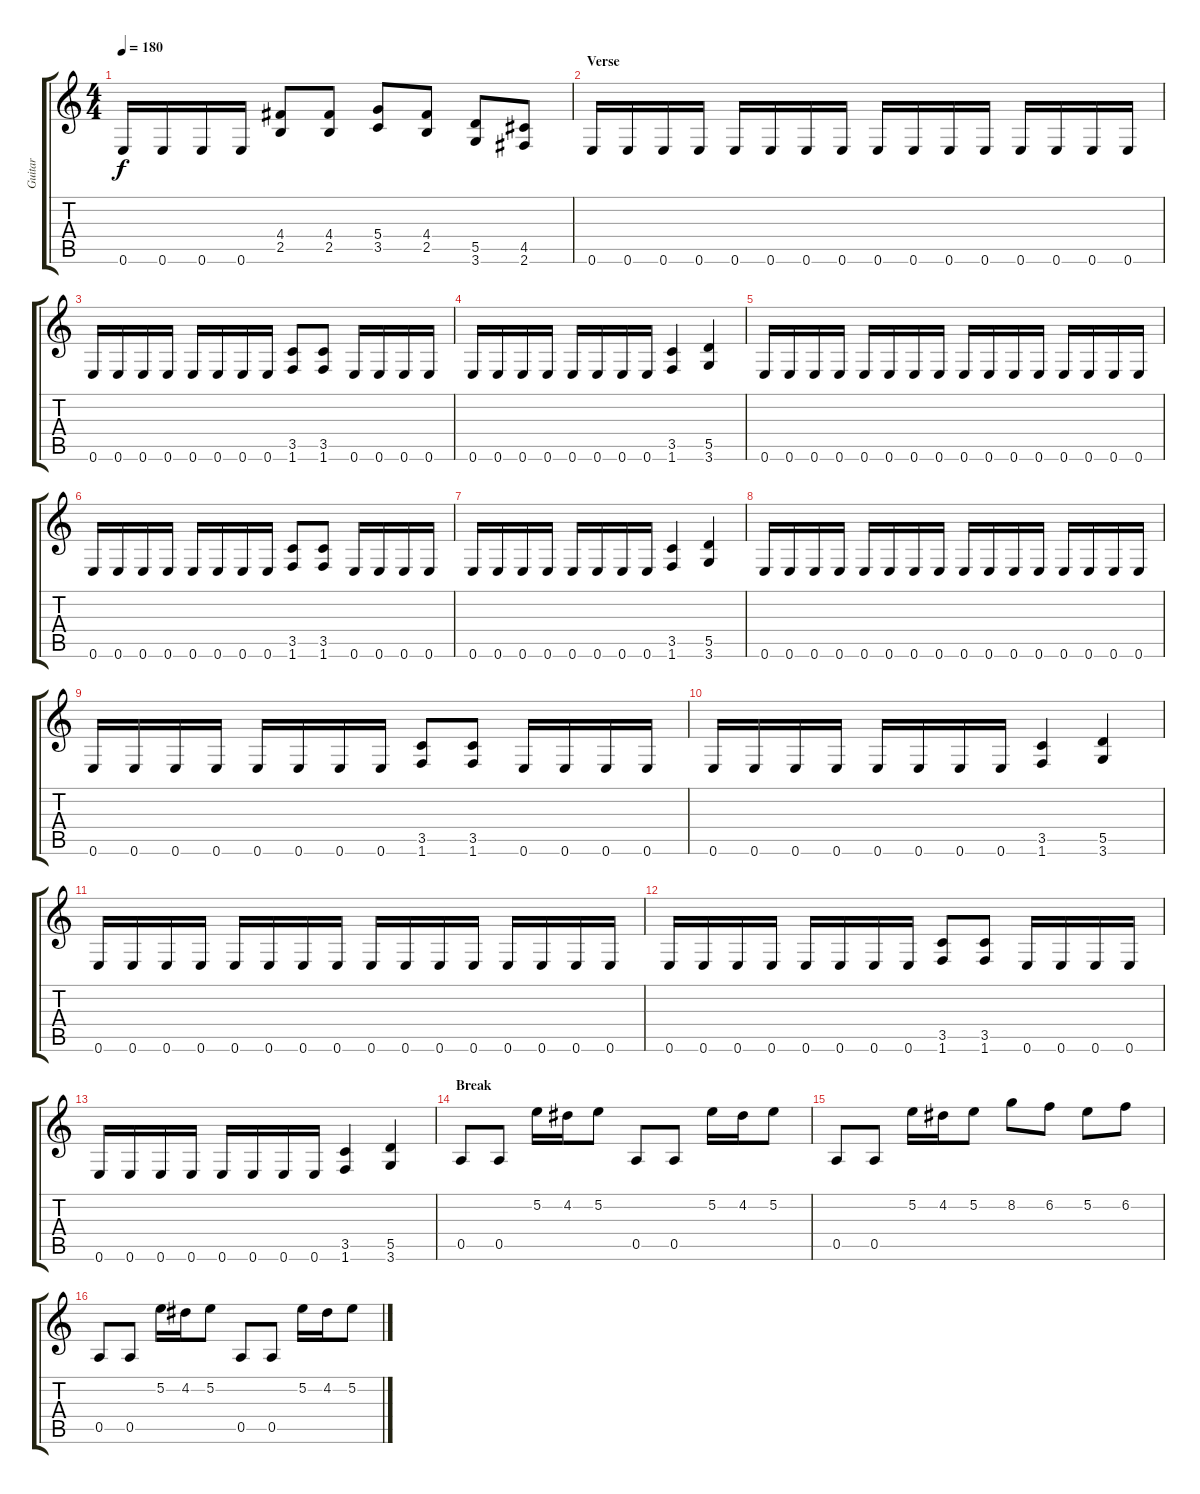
\track ("Guitar" "Guitar") {instrument distortionguitar}
\staff {score tabs}
\tuning (E4 B3 G3 D3 A2 E2) {hide}
\ts (4 4)
\tempo 180
\clef g2
\ks c
0.6.16{dy f} 0.6.16 0.6.16 0.6.16 (4.4 2.5).8 (4.4 2.5).8 (5.4 3.5).8 (4.4 2.5).8 (5.5 3.6).8 (4.5 2.6).8 |
\section ("" "Verse")
0.6.16 0.6.16 0.6.16 0.6.16 0.6.16 0.6.16 0.6.16 0.6.16 0.6.16 0.6.16 0.6.16 0.6.16 0.6.16 0.6.16 0.6.16 0.6.16 |
0.6.16 0.6.16 0.6.16 0.6.16 0.6.16 0.6.16 0.6.16 0.6.16 (3.5 1.6).8 (3.5 1.6).8 0.6.16 0.6.16 0.6.16 0.6.16 |
0.6.16 0.6.16 0.6.16 0.6.16 0.6.16 0.6.16 0.6.16 0.6.16 (3.5 1.6).4 (5.5 3.6).4 |
0.6.16 0.6.16 0.6.16 0.6.16 0.6.16 0.6.16 0.6.16 0.6.16 0.6.16 0.6.16 0.6.16 0.6.16 0.6.16 0.6.16 0.6.16 0.6.16 |
0.6.16 0.6.16 0.6.16 0.6.16 0.6.16 0.6.16 0.6.16 0.6.16 (3.5 1.6).8 (3.5 1.6).8 0.6.16 0.6.16 0.6.16 0.6.16 |
0.6.16 0.6.16 0.6.16 0.6.16 0.6.16 0.6.16 0.6.16 0.6.16 (3.5 1.6).4 (5.5 3.6).4 |
0.6.16 0.6.16 0.6.16 0.6.16 0.6.16 0.6.16 0.6.16 0.6.16 0.6.16 0.6.16 0.6.16 0.6.16 0.6.16 0.6.16 0.6.16 0.6.16 |
0.6.16 0.6.16 0.6.16 0.6.16 0.6.16 0.6.16 0.6.16 0.6.16 (3.5 1.6).8 (3.5 1.6).8 0.6.16 0.6.16 0.6.16 0.6.16 |
0.6.16 0.6.16 0.6.16 0.6.16 0.6.16 0.6.16 0.6.16 0.6.16 (3.5 1.6).4 (5.5 3.6).4 |
0.6.16 0.6.16 0.6.16 0.6.16 0.6.16 0.6.16 0.6.16 0.6.16 0.6.16 0.6.16 0.6.16 0.6.16 0.6.16 0.6.16 0.6.16 0.6.16 |
0.6.16 0.6.16 0.6.16 0.6.16 0.6.16 0.6.16 0.6.16 0.6.16 (3.5 1.6).8 (3.5 1.6).8 0.6.16 0.6.16 0.6.16 0.6.16 |
0.6.16 0.6.16 0.6.16 0.6.16 0.6.16 0.6.16 0.6.16 0.6.16 (3.5 1.6).4 (5.5 3.6).4 |
\section ("" "Break")
0.5.8 0.5.8 5.2.16 4.2.16 5.2.8 0.5.8 0.5.8 5.2.16 4.2.16 5.2.8 |
0.5.8 0.5.8 5.2.16 4.2.16 5.2.8 8.2.8 6.2.8 5.2.8 6.2.8 |
0.5.8 0.5.8 5.2.16 4.2.16 5.2.8 0.5.8 0.5.8 5.2.16 4.2.16 5.2.8
